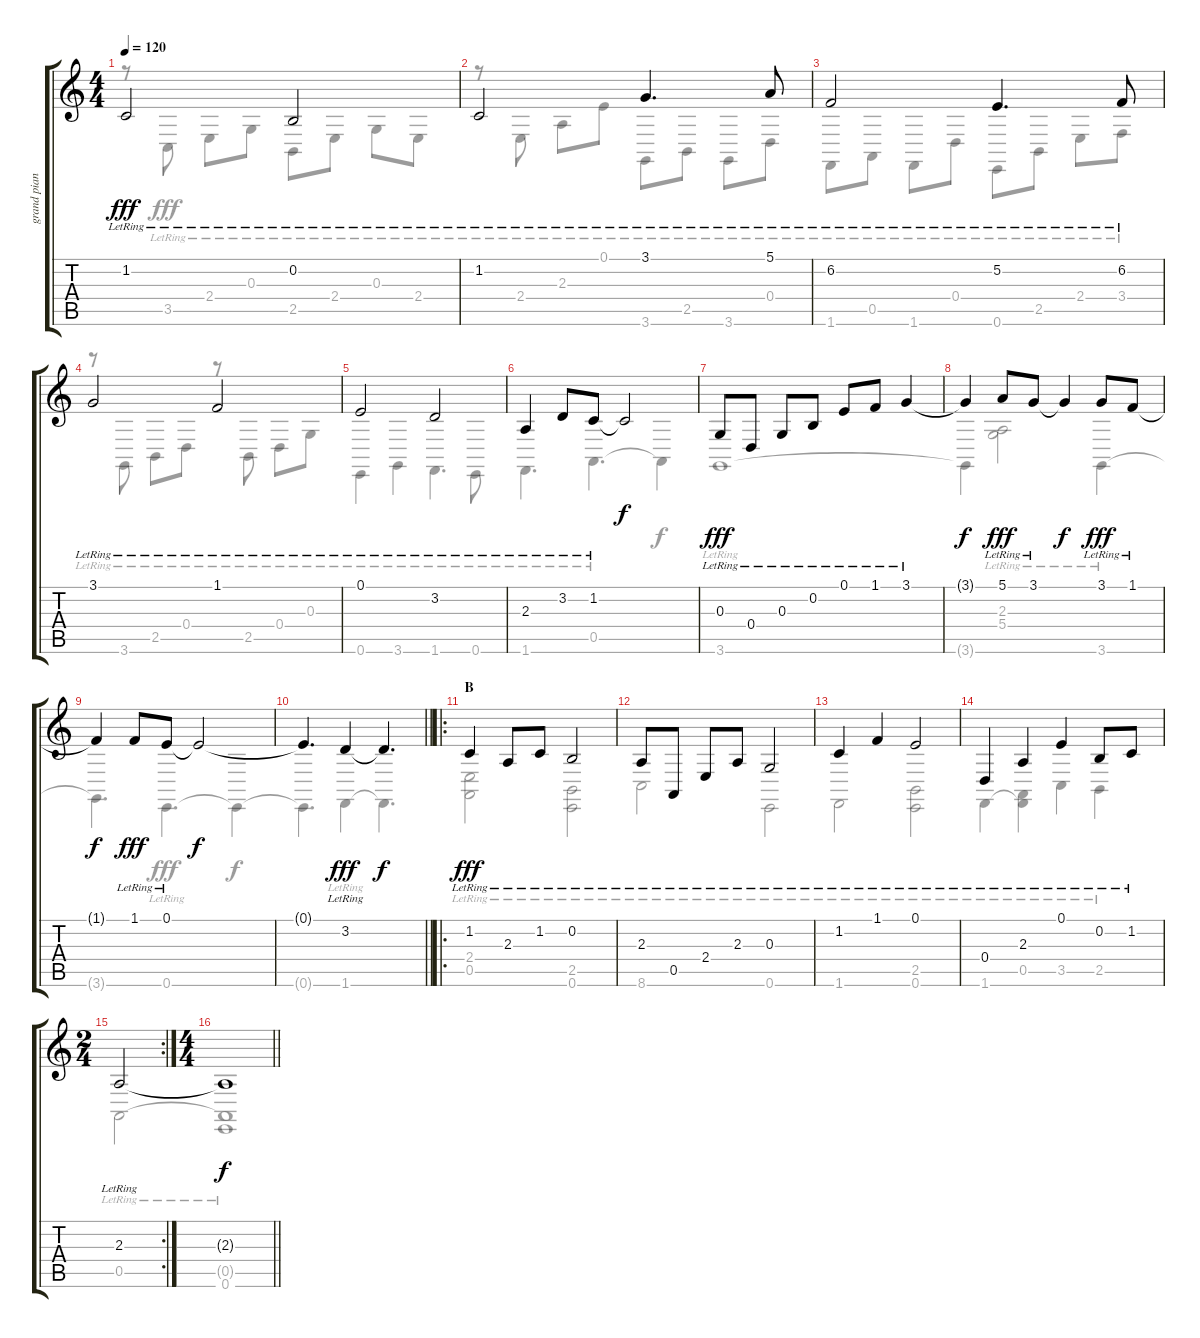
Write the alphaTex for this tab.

\track ("grand piano" "grand pian") {instrument brightacousticpiano}
\staff {score tabs}
\tuning (E4 B3 G3 D3 A2 E2) {hide}
\voice
\ts (4 4)
\tempo 120
\clef g2
\ks c
1.2{lr}.2{dy fff} 0.2{lr}.2 |
1.2{lr}.2 3.1{lr}.4{d} 5.1{lr}.8 |
6.2{lr}.2 5.2{lr}.4{d} 6.2{lr}.8 |
3.1{lr}.2 1.1{lr}.2 |
0.1{lr}.2 3.2{lr}.2 |
2.3{lr}.4 3.2{lr}.8 1.2{lr}.8 1.2{t}.2{dy f} |
0.3{lr}.8{dy fff} 0.4{lr}.8 0.3{lr}.8 0.2{lr}.8 0.1{lr}.8 1.1{lr}.8 3.1{lr}.4 |
3.1{t}.4{dy f} 5.1{lr}.8{dy fff} 3.1{lr}.8 3.1{t}.4{dy f} 3.1{lr}.8{dy fff} 1.1{lr}.8 |
1.1{t}.4{dy f} 1.1{lr}.8{dy fff} 0.1{lr}.8 0.1{t}.2{dy f} |
\barLineRight lightlight
0.1{t}.4{d} 3.2{lr}.4{dy fff} 3.2{t}.4{d dy f} |
\ro
\section ("" "B")
1.2{lr}.4{dy fff} 2.3{lr}.8 1.2{lr}.8 0.2{lr}.2 |
2.3{lr}.8 0.5{lr}.8 2.4{lr}.8 2.3{lr}.8 0.3{lr}.2 |
1.2{lr}.4 1.1{lr}.4 0.1{lr}.2 |
0.4{lr}.4 2.3{lr}.4 0.1{lr}.4 0.2{lr}.8 1.2{lr}.8 |
\rc 2
\ts (2 4)
2.3{lr}.2 |
\ts (4 4)
\barLineRight lightlight
2.3{t}.1{dy f}
\voice
\clef g2
\ottava regular
\simile none
\ks c
r.8{dy fff} 3.5{lr}.8 2.4{lr}.8 0.3{lr}.8 2.5{lr}.8 2.4{lr}.8 0.3{lr}.8 2.4{lr}.8 |
r.8 2.4{lr}.8 2.3{lr}.8 0.1{lr}.8 3.6{lr}.8 2.5{lr}.8 3.6{lr}.8 0.4{lr}.8 |
1.6{lr}.8 0.5{lr}.8 1.6{lr}.8 0.4{lr}.8 0.6{lr}.8 2.5{lr}.8 2.4{lr}.8 3.4{lr}.8 |
r.8 3.6{lr}.8 2.5{lr}.8 0.4{lr}.8 r.8 2.5{lr}.8 0.4{lr}.8 0.3{lr}.8 |
0.6{lr}.4 3.6{lr}.4 1.6{lr}.4{d} 0.6{lr}.8 |
1.6{lr}.4{d} 0.5{lr}.4{d} 0.5{t}.4{dy f} |
3.6{lr}.1{dy fff} |
3.6{t}.4{dy f} (2.3{lr} 5.4{lr}).2{dy fff} 3.6{lr}.4 |
3.6{t}.4{d dy f} 0.6{lr}.4{d dy fff} 0.6{t}.4{dy f} |
\barLineRight lightlight
0.6{t}.4{d} 1.6{lr}.4{dy fff} 1.6{t}.4{d dy f} |
(2.4{lr} 0.5{lr}).2{dy fff} (2.5{lr} 0.6{lr}).2 |
8.6{lr}.2 0.6{lr}.2 |
1.6{lr}.2 (2.5{lr} 0.6{lr}).2 |
1.6{lr}.4 (0.5{lr} 1.6{t}).4 3.5{lr}.4 2.5{lr}.4 |
0.5{lr}.2 |
\barLineRight lightlight
(0.5{t} 0.6{lr}).1
